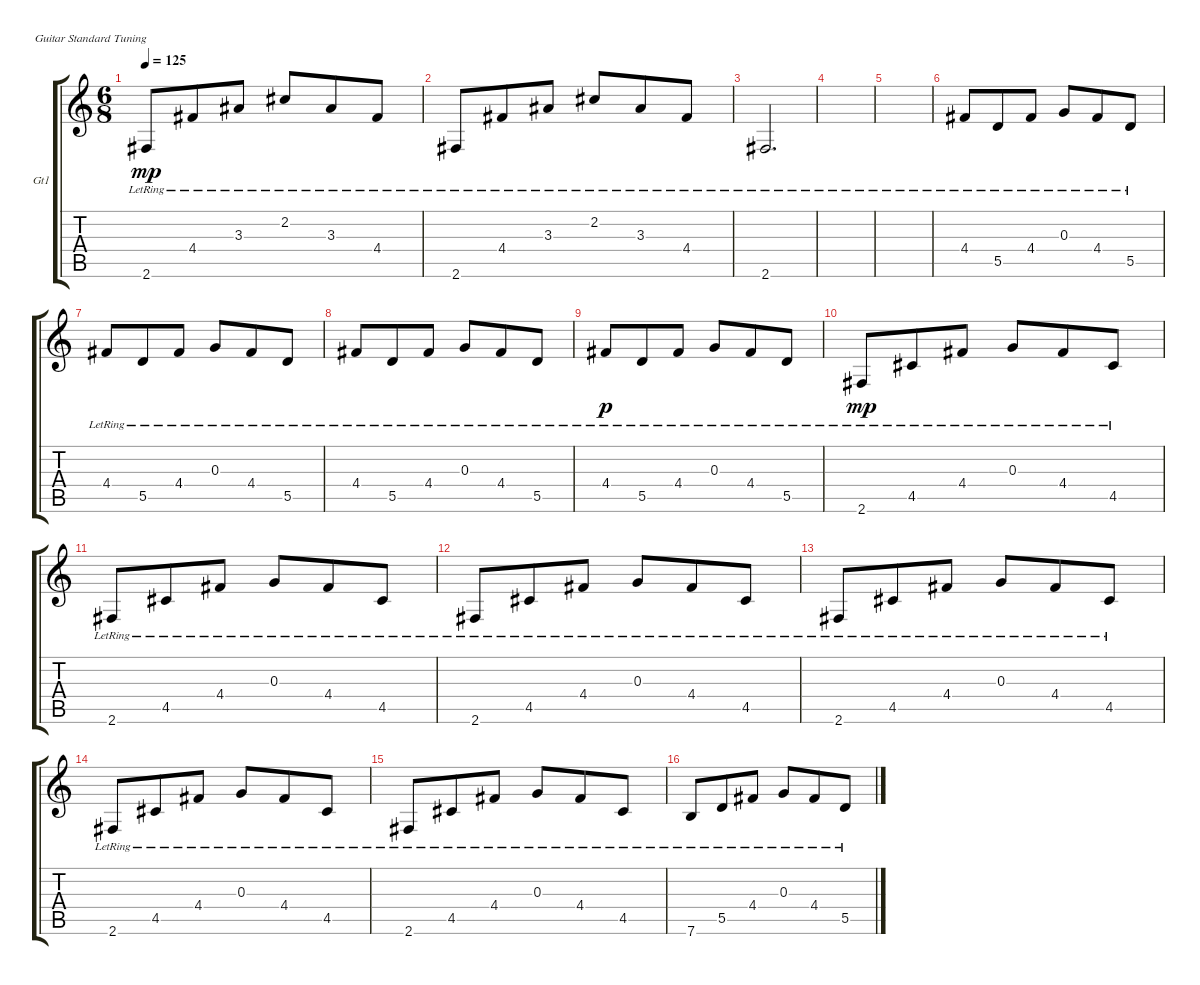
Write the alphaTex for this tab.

\defaultSystemsLayout 4
\bracketExtendMode groupsimilarinstruments
\firstSystemTrackNameOrientation horizontal
\otherSystemsTrackNameOrientation horizontal
\track ("Begleitung" "Gt1") {instrument acousticguitarnylon}
\staff {score tabs}
\tuning (E4 B3 G3 D3 A2 E2)
\ts (6 8)
\tempo 125
\clef g2
\ks c
2.6{lr}.8{dy mp} 4.4{lr}.8 3.3{lr}.8 2.2{lr}.8 3.3{lr}.8 4.4{lr}.8 |
2.6{lr}.8 4.4{lr}.8 3.3{lr}.8 2.2{lr}.8 3.3{lr}.8 4.4{lr}.8 |
2.6{lr}.2{d} |
|
|
4.4{lr}.8 5.5{lr}.8 4.4{lr}.8 0.3{lr}.8 4.4{lr}.8 5.5{lr}.8 |
4.4{lr}.8 5.5{lr}.8 4.4{lr}.8 0.3{lr}.8 4.4{lr}.8 5.5{lr}.8 |
4.4{lr}.8 5.5{lr}.8 4.4{lr}.8 0.3{lr}.8 4.4{lr}.8 5.5{lr}.8 |
4.4{lr}.8{dy p} 5.5{lr}.8 4.4{lr}.8 0.3{lr}.8 4.4{lr}.8 5.5{lr}.8 |
2.6{lr}.8{dy mp} 4.5{lr}.8 4.4{lr}.8 0.3{lr}.8 4.4{lr}.8 4.5{lr}.8 |
2.6{lr}.8 4.5{lr}.8 4.4{lr}.8 0.3{lr}.8 4.4{lr}.8 4.5{lr}.8 |
2.6{lr}.8 4.5{lr}.8 4.4{lr}.8 0.3{lr}.8 4.4{lr}.8 4.5{lr}.8 |
2.6{lr}.8 4.5{lr}.8 4.4{lr}.8 0.3{lr}.8 4.4{lr}.8 4.5{lr}.8 |
2.6{lr}.8 4.5{lr}.8 4.4{lr}.8 0.3{lr}.8 4.4{lr}.8 4.5{lr}.8 |
2.6{lr}.8 4.5{lr}.8 4.4{lr}.8 0.3{lr}.8 4.4{lr}.8 4.5{lr}.8 |
7.6{lr}.8 5.5{lr}.8 4.4{lr}.8 0.3{lr}.8 4.4{lr}.8 5.5{lr}.8
